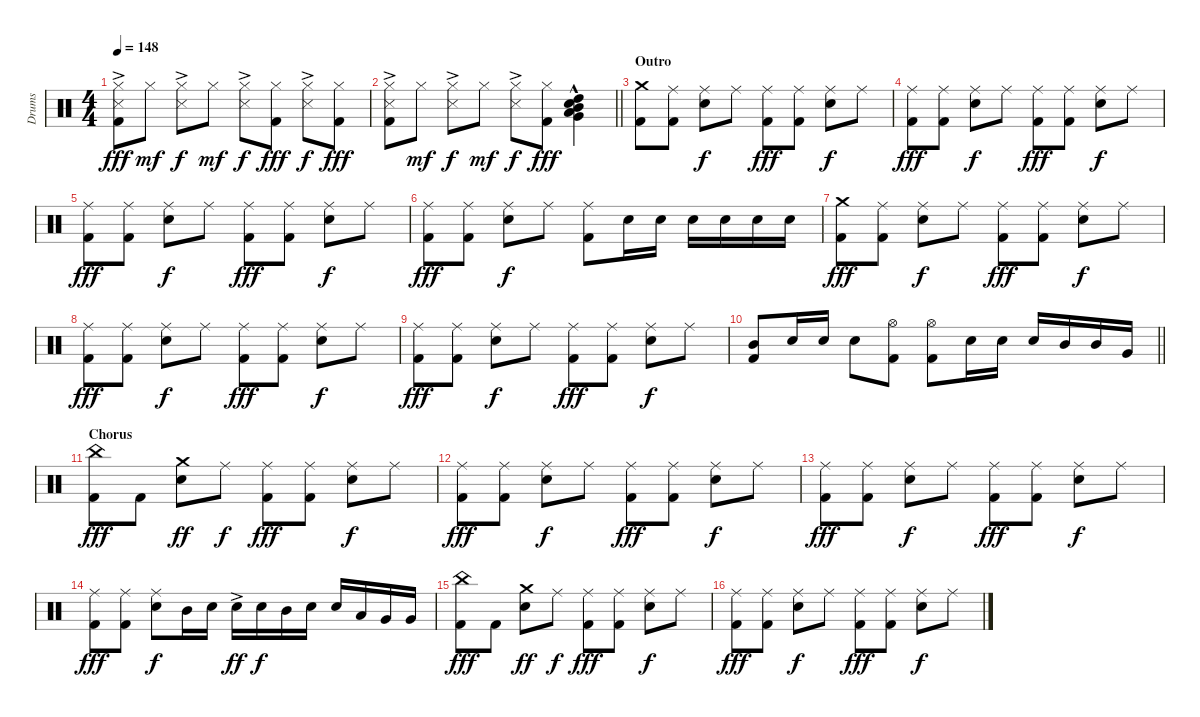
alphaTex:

\track ("Drums" "Drums") {instrument percussion}
\staff {score}
\articulation defaults
\ts (4 4)
\tempo 148
\clef neutral
\ks c
("Hi-Hat (closed)"{ac} "Snare (side stick) 3" "Kick (hit) 2").8{dy fff} "Hi-Hat (closed)".8{dy mf} ("Hi-Hat (closed)"{ac} "Snare (side stick) 3").8{dy f} "Hi-Hat (closed)".8{dy mf} ("Hi-Hat (closed)"{ac} "Snare (side stick) 3").8{dy f} ("Hi-Hat (closed)" "Kick (hit) 2").8{dy fff} ("Hi-Hat (closed)"{ac} "Snare (side stick) 3").8{dy f} ("Hi-Hat (closed)" "Kick (hit) 2").8{dy fff} |
\barLineRight lightlight
("Hi-Hat (closed)"{ac} "Snare (side stick) 3" "Kick (hit) 2").8 "Hi-Hat (closed)".8{dy mf} ("Hi-Hat (closed)"{ac} "Snare (side stick) 3").8{dy f} "Hi-Hat (closed)".8{dy mf} ("Hi-Hat (closed)"{ac} "Snare (side stick) 3").8{dy f} ("Hi-Hat (closed)" "Kick (hit) 2").8{dy fff} ("High Tom (hit)"{hac} "Mid Tom (hit)"{hac} "Electric Snare (hit)" "Very Low Tom (hit)"{hac} "Low Tom (hit)"{hac}).4 |
\section ("" "Outro")
("Crash medium (hit)" "Kick (hit) 2").8 ("Ride (middle)" "Kick (hit) 2").8 ("Ride (middle)" "Electric Snare (hit)").8{dy f} "Ride (middle)".8 ("Ride (middle)" "Kick (hit) 2").8{dy fff} ("Ride (middle)" "Kick (hit) 2").8 ("Ride (middle)" "Electric Snare (hit)").8{dy f} "Ride (middle)".8 |
("Ride (middle)" "Kick (hit) 2").8{dy fff} ("Ride (middle)" "Kick (hit) 2").8 ("Ride (middle)" "Electric Snare (hit)").8{dy f} "Ride (middle)".8 ("Ride (middle)" "Kick (hit) 2").8{dy fff} ("Ride (middle)" "Kick (hit) 2").8 ("Ride (middle)" "Electric Snare (hit)").8{dy f} "Ride (middle)".8 |
("Ride (middle)" "Kick (hit) 2").8{dy fff} ("Ride (middle)" "Kick (hit) 2").8 ("Ride (middle)" "Electric Snare (hit)").8{dy f} "Ride (middle)".8 ("Ride (middle)" "Kick (hit) 2").8{dy fff} ("Ride (middle)" "Kick (hit) 2").8 ("Ride (middle)" "Electric Snare (hit)").8{dy f} "Ride (middle)".8 |
("Ride (middle)" "Kick (hit) 2").8{dy fff} ("Ride (middle)" "Kick (hit) 2").8 ("Ride (middle)" "Electric Snare (hit)").8{dy f} "Ride (middle)".8 ("Ride (middle)" "Kick (hit) 2").8 "Electric Snare (hit)".16 "Electric Snare (hit)".16 "Electric Snare (hit)".16 "Electric Snare (hit)".16 "Electric Snare (hit)".16 "Electric Snare (hit)".16 |
("Crash medium (hit)" "Kick (hit) 2").8{dy fff} ("Ride (middle)" "Kick (hit) 2").8 ("Ride (middle)" "Electric Snare (hit)").8{dy f} "Ride (middle)".8 ("Ride (middle)" "Kick (hit) 2").8{dy fff} ("Ride (middle)" "Kick (hit) 2").8 ("Ride (middle)" "Electric Snare (hit)").8{dy f} "Ride (middle)".8 |
("Ride (middle)" "Kick (hit) 2").8{dy fff} ("Ride (middle)" "Kick (hit) 2").8 ("Ride (middle)" "Electric Snare (hit)").8{dy f} "Ride (middle)".8 ("Ride (middle)" "Kick (hit) 2").8{dy fff} ("Ride (middle)" "Kick (hit) 2").8 ("Ride (middle)" "Electric Snare (hit)").8{dy f} "Ride (middle)".8 |
("Ride (middle)" "Kick (hit) 2").8{dy fff} ("Ride (middle)" "Kick (hit) 2").8 ("Ride (middle)" "Electric Snare (hit)").8{dy f} "Ride (middle)".8 ("Ride (middle)" "Kick (hit) 2").8{dy fff} ("Ride (middle)" "Kick (hit) 2").8 ("Ride (middle)" "Electric Snare (hit)").8{dy f} "Ride (middle)".8 |
\barLineRight lightlight
("Mid Tom (hit)" "Kick (hit) 2").8 "Electric Snare (hit)".16 "Electric Snare (hit)".16 "Electric Snare (hit)".8 ("Hi-Hat (open)" "Kick (hit) 2").8 ("Hi-Hat (open)" "Kick (hit) 2").8 "Electric Snare (hit)".16 "Electric Snare (hit)".16 "Electric Snare (hit)".16 "Mid Tom (hit)".16 "Mid Tom (hit)".16 "Very Low Tom (hit)".16 |
\section ("" "Chorus")
("China (hit)" "Kick (hit) 2").8{dy fff} "Kick (hit) 2".8 ("Crash medium (hit)" "Electric Snare (hit)").8{dy ff} "Ride (middle)".8{dy f} ("Ride (middle)" "Kick (hit) 2").8{dy fff} ("Ride (middle)" "Kick (hit) 2").8 ("Ride (middle)" "Electric Snare (hit)").8{dy f} "Ride (middle)".8 |
("Ride (middle)" "Kick (hit) 2").8{dy fff} ("Ride (middle)" "Kick (hit) 2").8 ("Ride (middle)" "Electric Snare (hit)").8{dy f} "Ride (middle)".8 ("Ride (middle)" "Kick (hit) 2").8{dy fff} ("Ride (middle)" "Kick (hit) 2").8 ("Ride (middle)" "Electric Snare (hit)").8{dy f} "Ride (middle)".8 |
("Ride (middle)" "Kick (hit) 2").8{dy fff} ("Ride (middle)" "Kick (hit) 2").8 ("Ride (middle)" "Electric Snare (hit)").8{dy f} "Ride (middle)".8 ("Ride (middle)" "Kick (hit) 2").8{dy fff} ("Ride (middle)" "Kick (hit) 2").8 ("Ride (middle)" "Electric Snare (hit)").8{dy f} "Ride (middle)".8 |
("Ride (middle)" "Kick (hit) 2").8{dy fff} ("Ride (middle)" "Kick (hit) 2").8 ("Ride (middle)" "Electric Snare (hit)").8{dy f} "Mid Tom (hit)".16 "Electric Snare (hit)".16 "Electric Snare (hit)"{ac}.16{dy ff} "Electric Snare (hit)".16{dy f} "Mid Tom (hit)".16 "Electric Snare (hit)".16 "Electric Snare (hit)".16 "Low Tom (hit)".16 "Very Low Tom (hit)".16 "Very Low Tom (hit)".16 |
("China (hit)" "Kick (hit) 2").8{dy fff} "Kick (hit) 2".8 ("Crash medium (hit)" "Electric Snare (hit)").8{dy ff} "Ride (middle)".8{dy f} ("Ride (middle)" "Kick (hit) 2").8{dy fff} ("Ride (middle)" "Kick (hit) 2").8 ("Ride (middle)" "Electric Snare (hit)").8{dy f} "Ride (middle)".8 |
("Ride (middle)" "Kick (hit) 2").8{dy fff} ("Ride (middle)" "Kick (hit) 2").8 ("Ride (middle)" "Electric Snare (hit)").8{dy f} "Ride (middle)".8 ("Ride (middle)" "Kick (hit) 2").8{dy fff} ("Ride (middle)" "Kick (hit) 2").8 ("Ride (middle)" "Electric Snare (hit)").8{dy f} "Ride (middle)".8
